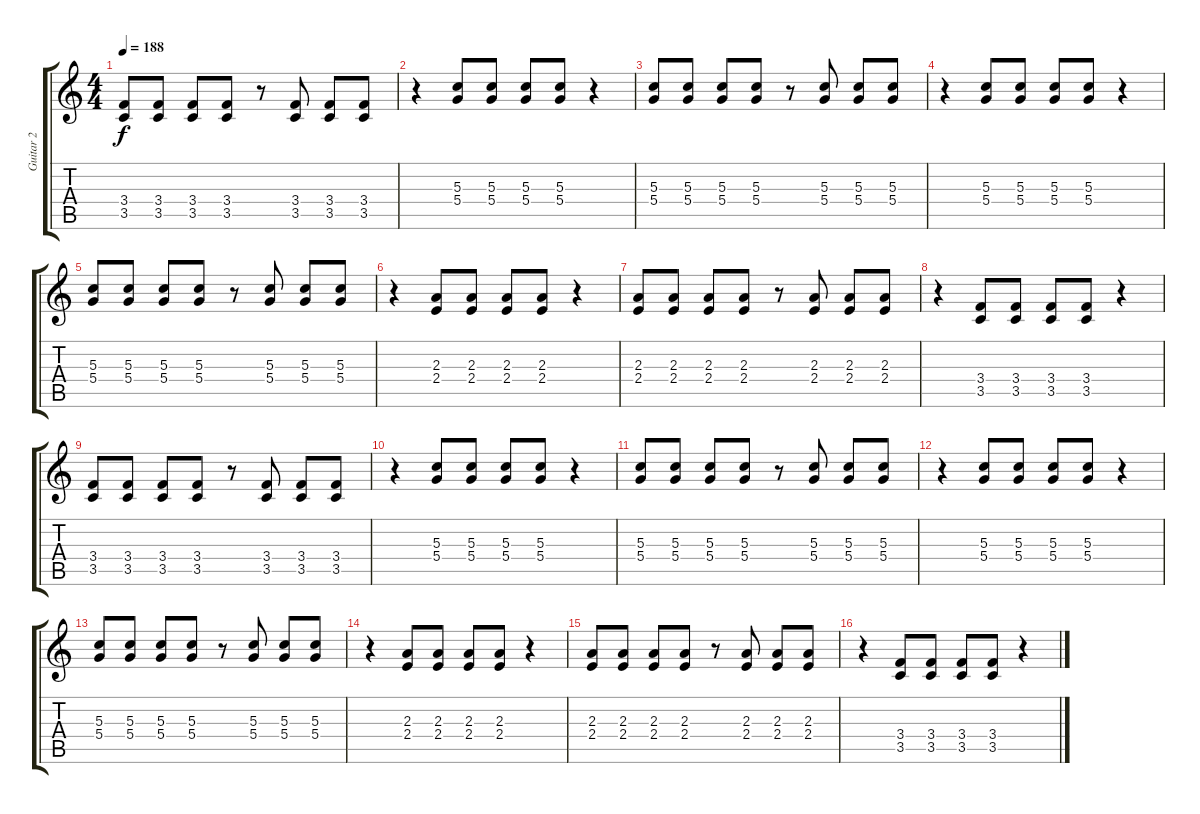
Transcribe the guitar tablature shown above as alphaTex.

\track ("Guitar 2" "Guitar 2") {instrument overdrivenguitar}
\staff {score tabs}
\tuning (E4 B3 G3 D3 A2 E2) {hide}
\ts (4 4)
\tempo 188
\clef g2
\ks c
(3.4 3.5).8{dy f} (3.4 3.5).8 (3.4 3.5).8 (3.4 3.5).8 r.8 (3.4 3.5).8 (3.4 3.5).8 (3.4 3.5).8 |
r.4{volume 6} (5.3 5.4).8 (5.3 5.4).8 (5.3 5.4).8 (5.3 5.4).8 r.4 |
(5.3 5.4).8 (5.3 5.4).8 (5.3 5.4).8 (5.3 5.4).8 r.8 (5.3 5.4).8 (5.3 5.4).8 (5.3 5.4).8 |
r.4{volume 5} (5.3 5.4).8 (5.3 5.4).8 (5.3 5.4).8 (5.3 5.4).8 r.4 |
(5.3 5.4).8 (5.3 5.4).8 (5.3 5.4).8 (5.3 5.4).8 r.8 (5.3 5.4).8 (5.3 5.4).8 (5.3 5.4).8 |
r.4{volume 4} (2.3 2.4).8 (2.3 2.4).8 (2.3 2.4).8 (2.3 2.4).8 r.4 |
(2.3 2.4).8 (2.3 2.4).8 (2.3 2.4).8 (2.3 2.4).8 r.8 (2.3 2.4).8 (2.3 2.4).8 (2.3 2.4).8 |
r.4{volume 3} (3.4 3.5).8 (3.4 3.5).8 (3.4 3.5).8 (3.4 3.5).8 r.4 |
(3.4 3.5).8 (3.4 3.5).8 (3.4 3.5).8 (3.4 3.5).8 r.8 (3.4 3.5).8 (3.4 3.5).8 (3.4 3.5).8 |
r.4{volume 2} (5.3 5.4).8 (5.3 5.4).8 (5.3 5.4).8 (5.3 5.4).8 r.4 |
(5.3 5.4).8 (5.3 5.4).8 (5.3 5.4).8 (5.3 5.4).8 r.8 (5.3 5.4).8 (5.3 5.4).8 (5.3 5.4).8 |
r.4{volume 1} (5.3 5.4).8 (5.3 5.4).8 (5.3 5.4).8 (5.3 5.4).8 r.4 |
(5.3 5.4).8 (5.3 5.4).8 (5.3 5.4).8 (5.3 5.4).8 r.8 (5.3 5.4).8 (5.3 5.4).8 (5.3 5.4).8 |
r.4{volume 0} (2.3 2.4).8 (2.3 2.4).8 (2.3 2.4).8 (2.3 2.4).8 r.4 |
(2.3 2.4).8 (2.3 2.4).8 (2.3 2.4).8 (2.3 2.4).8 r.8 (2.3 2.4).8 (2.3 2.4).8 (2.3 2.4).8 |
r.4 (3.4 3.5).8 (3.4 3.5).8 (3.4 3.5).8 (3.4 3.5).8 r.4
